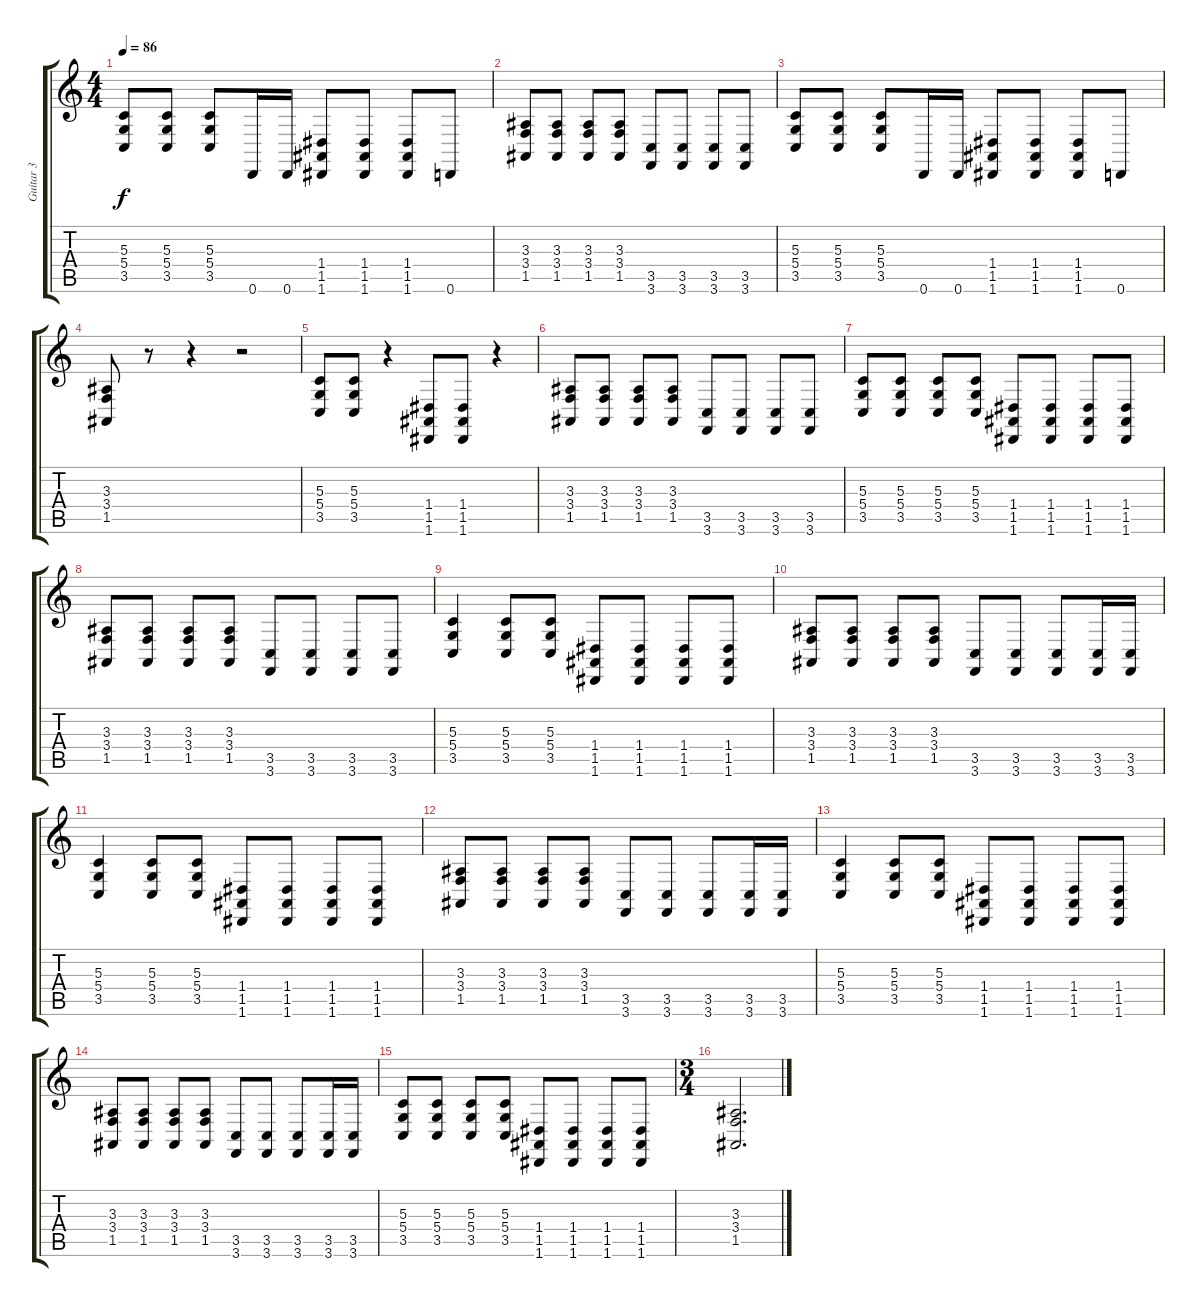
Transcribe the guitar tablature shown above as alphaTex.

\track ("Guitar 3" "Guitar 3") {instrument brightacousticpiano}
\staff {score tabs}
\tuning (E4 B3 G3 D3 A2 D2) {hide}
\ts (4 4)
\tempo 86
\clef g2
\ks c
(5.3 5.4 3.5).8{dy f} (5.3 5.4 3.5).8 (5.3 5.4 3.5).8 0.6.16 0.6.16 (1.4 1.5 1.6).8 (1.4 1.5 1.6).8 (1.4 1.5 1.6).8 0.6.8 |
(3.3 3.4 1.5).8 (3.3 3.4 1.5).8 (3.3 3.4 1.5).8 (3.3 3.4 1.5).8 (3.5 3.6).8 (3.5 3.6).8 (3.5 3.6).8 (3.5 3.6).8 |
(5.3 5.4 3.5).8 (5.3 5.4 3.5).8 (5.3 5.4 3.5).8 0.6.16 0.6.16 (1.4 1.5 1.6).8 (1.4 1.5 1.6).8 (1.4 1.5 1.6).8 0.6.8 |
(3.3 3.4 1.5).8 r.8 r.4 r.2 |
(5.3 5.4 3.5).8 (5.3 5.4 3.5).8 r.4 (1.4 1.5 1.6).8 (1.4 1.5 1.6).8 r.4 |
(3.3 3.4 1.5).8 (3.3 3.4 1.5).8 (3.3 3.4 1.5).8 (3.3 3.4 1.5).8 (3.5 3.6).8 (3.5 3.6).8 (3.5 3.6).8 (3.5 3.6).8 |
(5.3 5.4 3.5).8 (5.3 5.4 3.5).8 (5.3 5.4 3.5).8 (5.3 5.4 3.5).8 (1.4 1.5 1.6).8 (1.4 1.5 1.6).8 (1.4 1.5 1.6).8 (1.4 1.5 1.6).8 |
(3.3 3.4 1.5).8 (3.3 3.4 1.5).8 (3.3 3.4 1.5).8 (3.3 3.4 1.5).8 (3.5 3.6).8 (3.5 3.6).8 (3.5 3.6).8 (3.5 3.6).8 |
(5.3 5.4 3.5).4 (5.3 5.4 3.5).8 (5.3 5.4 3.5).8 (1.4 1.5 1.6).8 (1.4 1.5 1.6).8 (1.4 1.5 1.6).8 (1.4 1.5 1.6).8 |
(3.3 3.4 1.5).8 (3.3 3.4 1.5).8 (3.3 3.4 1.5).8 (3.3 3.4 1.5).8 (3.5 3.6).8 (3.5 3.6).8 (3.5 3.6).8 (3.5 3.6).16 (3.5 3.6).16 |
(5.3 5.4 3.5).4 (5.3 5.4 3.5).8 (5.3 5.4 3.5).8 (1.4 1.5 1.6).8 (1.4 1.5 1.6).8 (1.4 1.5 1.6).8 (1.4 1.5 1.6).8 |
(3.3 3.4 1.5).8 (3.3 3.4 1.5).8 (3.3 3.4 1.5).8 (3.3 3.4 1.5).8 (3.5 3.6).8 (3.5 3.6).8 (3.5 3.6).8 (3.5 3.6).16 (3.5 3.6).16 |
(5.3 5.4 3.5).4 (5.3 5.4 3.5).8 (5.3 5.4 3.5).8 (1.4 1.5 1.6).8 (1.4 1.5 1.6).8 (1.4 1.5 1.6).8 (1.4 1.5 1.6).8 |
(3.3 3.4 1.5).8 (3.3 3.4 1.5).8 (3.3 3.4 1.5).8 (3.3 3.4 1.5).8 (3.5 3.6).8 (3.5 3.6).8 (3.5 3.6).8 (3.5 3.6).16 (3.5 3.6).16 |
(5.3 5.4 3.5).8 (5.3 5.4 3.5).8 (5.3 5.4 3.5).8 (5.3 5.4 3.5).8 (1.4 1.5 1.6).8 (1.4 1.5 1.6).8 (1.4 1.5 1.6).8 (1.4 1.5 1.6).8 |
\ts (3 4)
(3.3 3.4 1.5).2{d}
